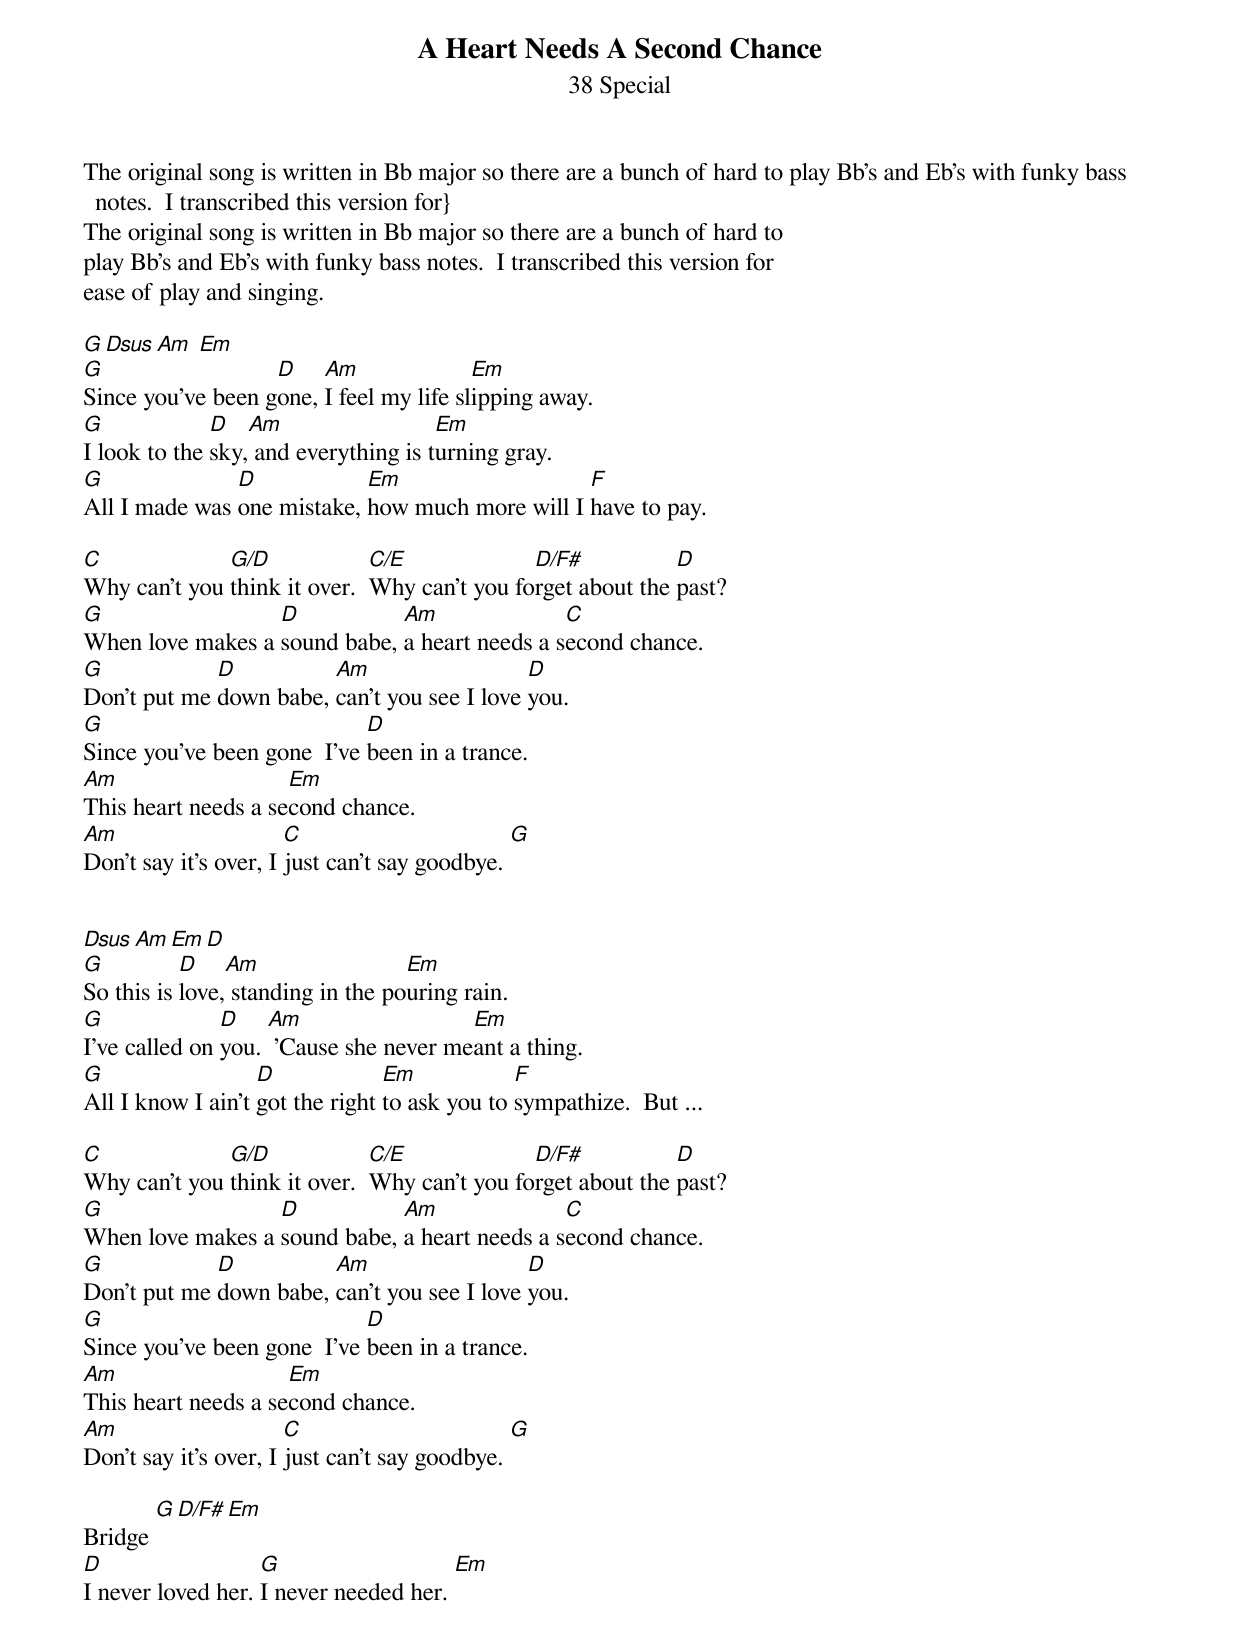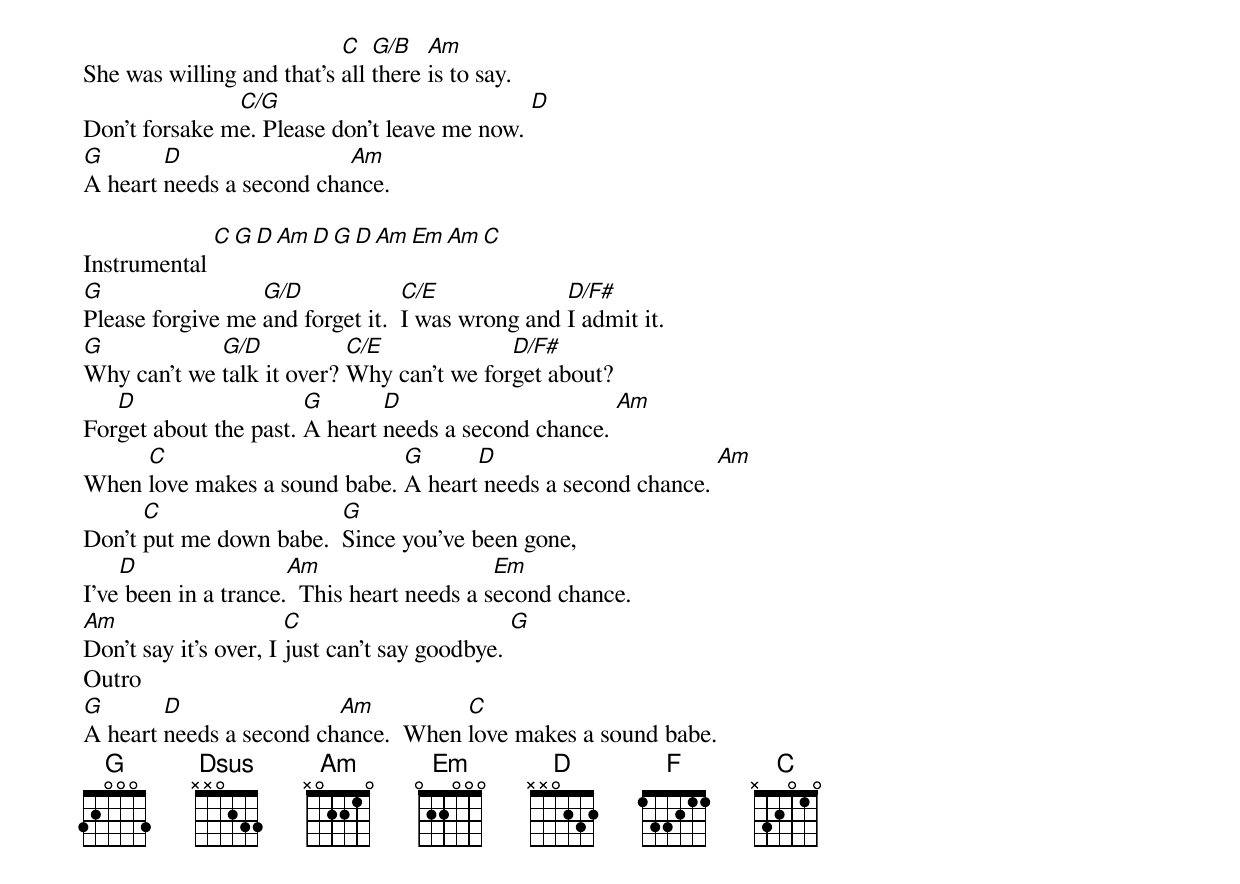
{title:A Heart Needs A Second Chance}
{subtitle:38 Special}

The original song is written in Bb major so there are a bunch of hard to play Bb's and Eb's with funky bass notes.  I transcribed this version for}
The original song is written in Bb major so there are a bunch of hard to
play Bb's and Eb's with funky bass notes.  I transcribed this version for
ease of play and singing.

[G][Dsus][Am] [Em]
[G]Since you've been g[D]one, [Am]I feel my life sl[Em]ipping away.
[G]I look to the [D]sky,[Am] and everything is t[Em]urning gray.
[G]All I made was [D]one mistake, [Em]how much more will I [F]have to pay.

[C]Why can't you [G/D]think it over.  [C/E]Why can't you fo[D/F#]rget about the [D]past?
[G]When love makes a [D]sound babe, [Am]a heart needs a s[C]econd chance.
[G]Don't put me [D]down babe, [Am]can't you see I love [D]you.
[G]Since you've been gone  I've [D]been in a trance.
[Am]This heart needs a se[Em]cond chance.
[Am]Don't say it's over, I [C]just can't say goodbye. [G]


[Dsus][Am][Em][D]
[G]So this is [D]love,[Am] standing in the po[Em]uring rain.
[G]I've called on [D]you. [Am] 'Cause she never me[Em]ant a thing.
[G]All I know I ain't [D]got the right [Em]to ask you to [F]sympathize.  But ...

[C]Why can't you [G/D]think it over.  [C/E]Why can't you fo[D/F#]rget about the [D]past?
[G]When love makes a [D]sound babe, [Am]a heart needs a s[C]econd chance.
[G]Don't put me [D]down babe, [Am]can't you see I love [D]you.
[G]Since you've been gone  I've [D]been in a trance.
[Am]This heart needs a se[Em]cond chance.
[Am]Don't say it's over, I [C]just can't say goodbye. [G]

Bridge [G][D/F#][Em]
[D]I never loved her. [G]I never needed her. [Em]
She was willing and that's [C]all [G/B]there [Am]is to say.
Don't forsake m[C/G]e. Please don't leave me now. [D]
[G]A heart [D]needs a second cha[Am]nce.

Instrumental [C][G][D][Am][D][G][D][Am][Em][Am][C]
[G]Please forgive me [G/D]and forget it.  [C/E]I was wrong and [D/F#]I admit it.
[G]Why can't we [G/D]talk it over? [C/E]Why can't we for[D/F#]get about?
For[D]get about the past. [G]A heart [D]needs a second chance. [Am]
When [C]love makes a sound babe. [G]A heart[D] needs a second chance. [Am]
Don't [C]put me down babe.  [G]Since you've been gone,
I've[D] been in a trance.[Am]  This heart needs a s[Em]econd chance.
[Am]Don't say it's over, I [C]just can't say goodbye. [G]
Outro
[G]A heart [D]needs a second ch[Am]ance.  When [C]love makes a sound babe.
